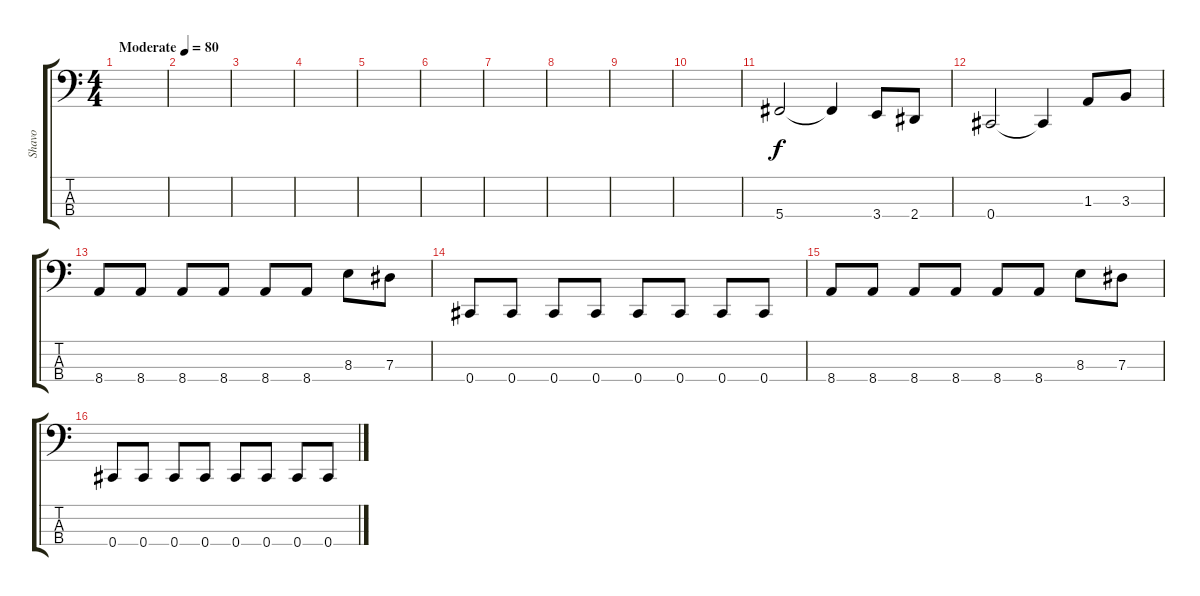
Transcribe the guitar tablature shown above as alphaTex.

\track ("Shavo" "Shavo") {instrument acousticguitarsteel}
\staff {score tabs}
\tuning (Gb2 Db2 Ab1 Db1) {hide}
\ts (4 4)
\tempo (80 "Moderate")
\clef f4
\ks c
|
|
|
|
|
|
|
|
|
|
5.4.2 5.4{t}.4 3.4.8 2.4.8 |
0.4.2 0.4{t}.4 1.3.8 3.3.8 |
8.4.8 8.4.8 8.4.8 8.4.8 8.4.8 8.4.8 8.3.8 7.3.8 |
0.4.8 0.4.8 0.4.8 0.4.8 0.4.8 0.4.8 0.4.8 0.4.8 |
8.4.8 8.4.8 8.4.8 8.4.8 8.4.8 8.4.8 8.3.8 7.3.8 |
0.4.8 0.4.8 0.4.8 0.4.8 0.4.8 0.4.8 0.4.8 0.4.8
